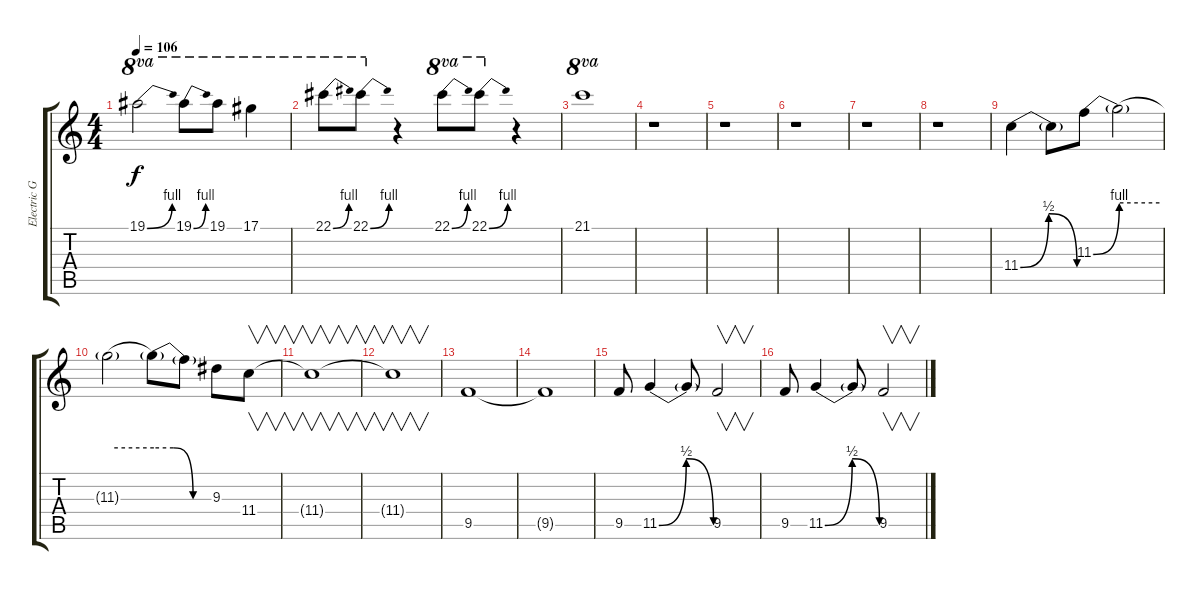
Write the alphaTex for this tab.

\track ("Electric Guitar (w/dist.)" "Electric G") {instrument distortionguitar}
\staff {score tabs}
\tuning (Eb4 Bb3 Gb3 Db3 Ab2 Eb2) {hide}
\ts (4 4)
\tempo 106
\clef g2
\ks c
19.1{be (bend 0 0 60 4)}.2{ot 8va dy f} 19.1{be (bend 0 0 60 4)}.8{ot 8va} 19.1.8{ot 8va} 17.1.4{ot 8va} |
22.1{be (bend 0 0 60 4)}.8{ot 8va} 22.1{be (bend 0 0 60 4)}.8{ot 8va} r.4 22.1{be (bend 0 0 60 4)}.8{ot 8va} 22.1{be (bend 0 0 60 4)}.8{ot 8va} r.4 |
21.1.1{ot 8va} |
r.1 |
r.1 |
r.1 |
r.1 |
r.1 |
11.4{be (bendrelease 0 0 25 2 25 2 60 0)}.4 11.4{t}.8 11.3{be (bend 0 0 60 4)}.8 11.3{be (hold 0 4 60 4) t}.2 |
11.3{be (hold 0 4 60 4) t}.2 11.3{be (custom 0 4 20 4 40 0 60 0) t}.8 11.3{t}.8 9.3.8 11.4.8{v} |
11.4{t}.1{v} |
11.4{t}.1{v} |
9.5.1 |
9.5{t}.1 |
9.5.8 11.5{be (bendrelease 0 0 25 2 25 2 60 0)}.4 11.5{t}.8 9.5.2{v} |
9.5.8 11.5{be (bendrelease 0 0 30 2 30 2 60 0)}.4 11.5{t}.8 9.5.2{v}
